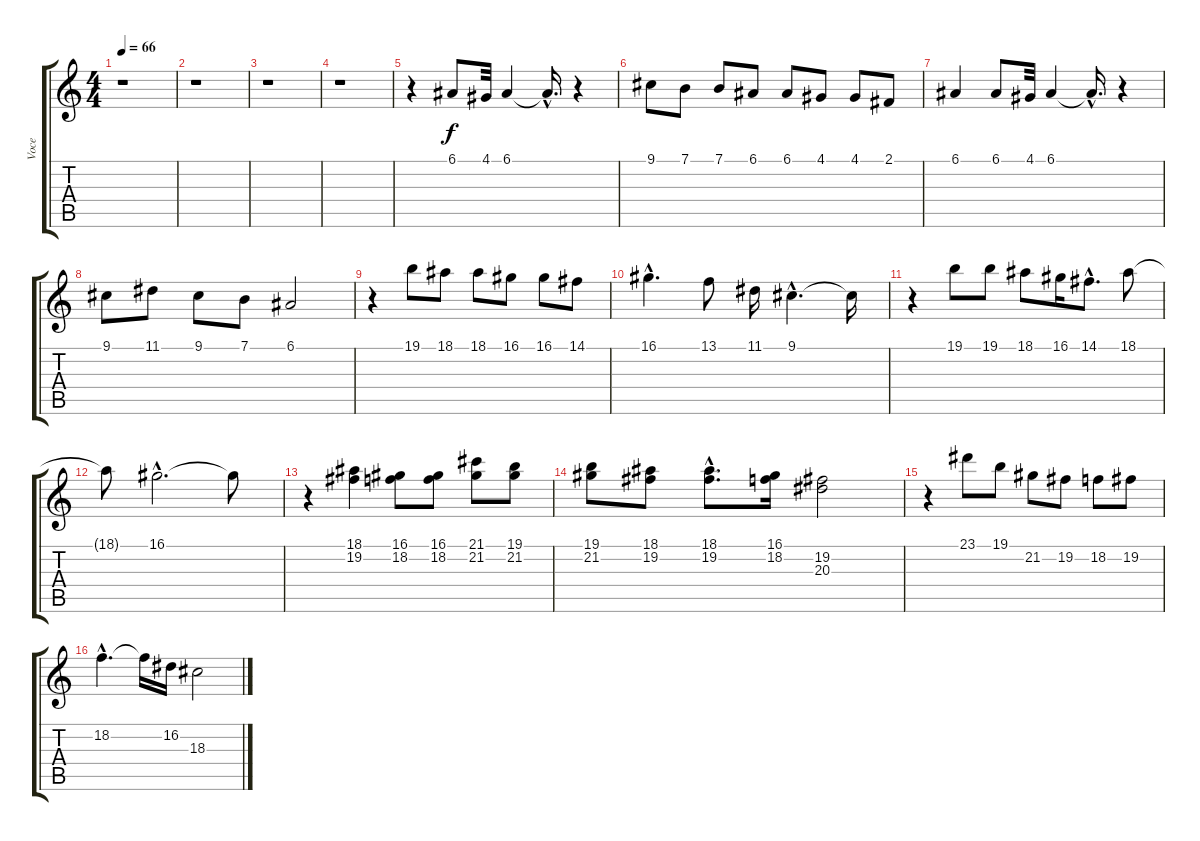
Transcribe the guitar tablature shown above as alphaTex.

\track ("Voce" "Voce") {instrument cello}
\staff {score tabs}
\tuning (E4 B3 G3 D3 A2 E2) {hide}
\ts (4 4)
\tempo 66
\clef g2
\ks c
r.1{dy f instrument cello} |
r.1 |
r.1 |
r.1 |
r.4 6.1.8 4.1.32 6.1.4 6.1{hac t}.16{d} r.4 |
9.1.8 7.1.8 7.1.8 6.1.8 6.1.8 4.1.8 4.1.8 2.1.8 |
6.1.4 6.1.8 4.1.32 6.1.4 6.1{hac t}.16{d} r.4 |
9.1.8 11.1.8 9.1.8 7.1.8 6.1.2 |
r.4 19.1.8 18.1.8 18.1.8 16.1.8 16.1.8 14.1.8 |
16.1{hac}.4{d} 13.1.8 11.1.16 9.1{hac}.4{d} 9.1{t}.16 |
r.4 19.1.8 19.1.8 18.1.8 16.1.16 14.1{hac}.8{d} 18.1.8 |
18.1{t}.8 16.1{hac}.2{d} 16.1{t}.8 |
r.4 (18.1 19.2).4 (16.1 18.2).8 (16.1 18.2).8 (21.1 21.2).8 (19.1 21.2).8 |
(19.1 21.2).8 (18.1 19.2).8 (18.1{hac} 19.2{hac}).8{d} (16.1 18.2).16 (19.2 20.3).2 |
r.4 23.1.8 19.1.8 21.2.8 19.2.8 18.2.8 19.2.8 |
18.2{hac}.4{d} 18.2{t}.16 16.2.16 18.3.2
